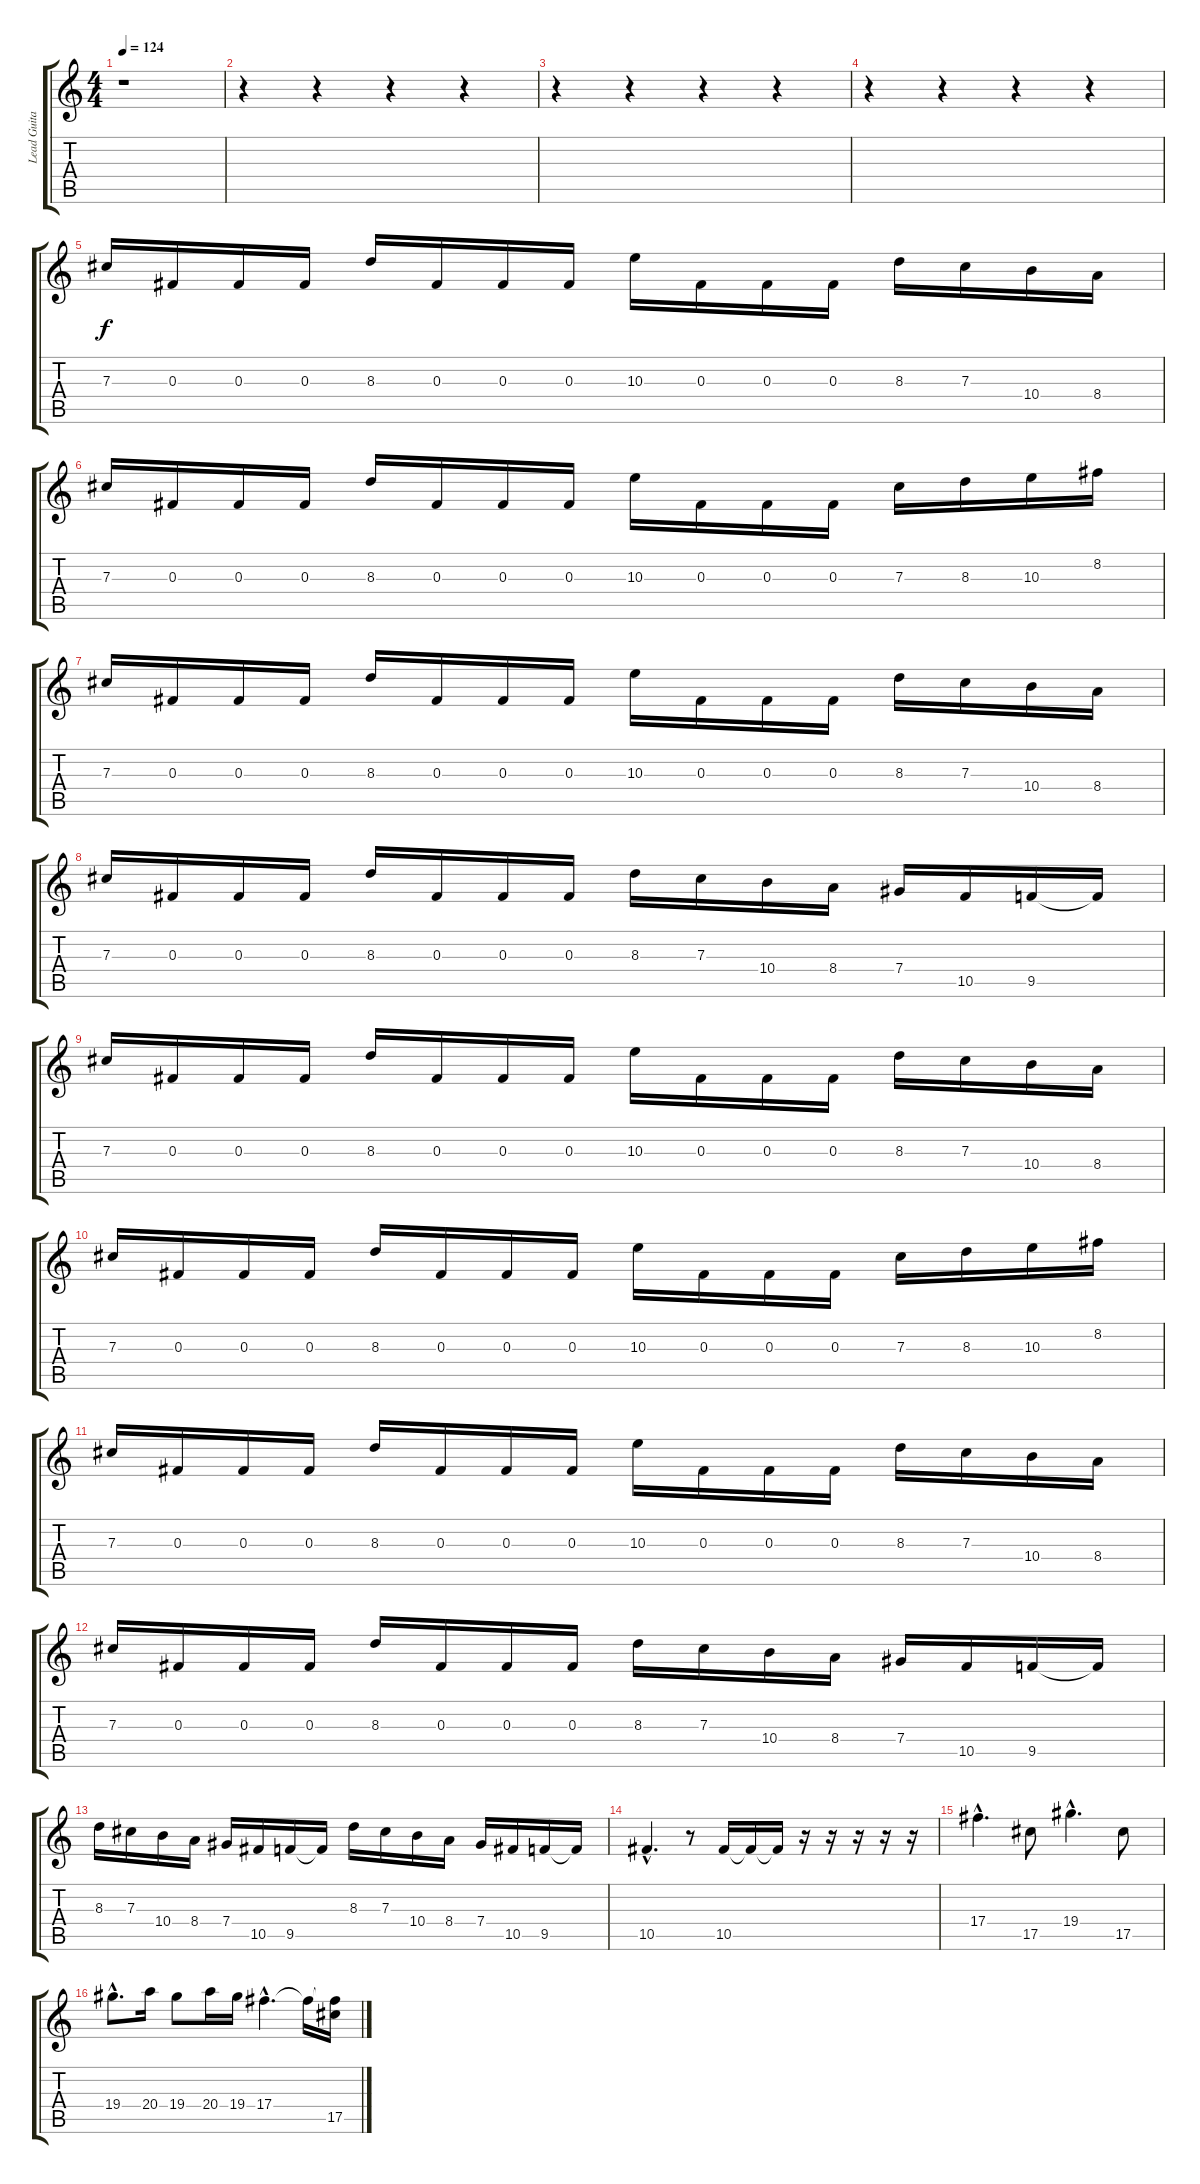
\track ("Lead Guitar" "Lead Guita") {instrument distortionguitar}
\staff {score tabs}
\tuning (Eb4 Bb3 Gb3 Db3 Ab2 Eb2) {hide}
\ts (4 4)
\tempo 124
\clef g2
\ks c
r.1{dy f instrument distortionguitar} |
r.4 r.4 r.4 r.4 |
r.4 r.4 r.4 r.4 |
r.4 r.4 r.4 r.4 |
7.3.16 0.3.16 0.3.16 0.3.16 8.3.16 0.3.16 0.3.16 0.3.16 10.3.16 0.3.16 0.3.16 0.3.16 8.3.16 7.3.16 10.4.16 8.4.16 |
7.3.16 0.3.16 0.3.16 0.3.16 8.3.16 0.3.16 0.3.16 0.3.16 10.3.16 0.3.16 0.3.16 0.3.16 7.3.16 8.3.16 10.3.16 8.2.16 |
7.3.16 0.3.16 0.3.16 0.3.16 8.3.16 0.3.16 0.3.16 0.3.16 10.3.16 0.3.16 0.3.16 0.3.16 8.3.16 7.3.16 10.4.16 8.4.16 |
7.3.16 0.3.16 0.3.16 0.3.16 8.3.16 0.3.16 0.3.16 0.3.16 8.3.16 7.3.16 10.4.16 8.4.16 7.4.16 10.5.16 9.5.16 9.5{t}.16 |
7.3.16 0.3.16 0.3.16 0.3.16 8.3.16 0.3.16 0.3.16 0.3.16 10.3.16 0.3.16 0.3.16 0.3.16 8.3.16 7.3.16 10.4.16 8.4.16 |
7.3.16 0.3.16 0.3.16 0.3.16 8.3.16 0.3.16 0.3.16 0.3.16 10.3.16 0.3.16 0.3.16 0.3.16 7.3.16 8.3.16 10.3.16 8.2.16 |
7.3.16 0.3.16 0.3.16 0.3.16 8.3.16 0.3.16 0.3.16 0.3.16 10.3.16 0.3.16 0.3.16 0.3.16 8.3.16 7.3.16 10.4.16 8.4.16 |
7.3.16 0.3.16 0.3.16 0.3.16 8.3.16 0.3.16 0.3.16 0.3.16 8.3.16 7.3.16 10.4.16 8.4.16 7.4.16 10.5.16 9.5.16 9.5{t}.16 |
8.3.16 7.3.16 10.4.16 8.4.16 7.4.16 10.5.16 9.5.16 9.5{t}.16 8.3.16 7.3.16 10.4.16 8.4.16 7.4.16 10.5.16 9.5.16 9.5{t}.16 |
10.5{hac}.4{d} r.8 10.5.16 10.5{t}.16 10.5{t}.16 r.16 r.16 r.16 r.16 r.16 |
17.4{hac}.4{d} 17.5.8 19.4{hac}.4{d} 17.5.8 |
19.4{hac}.8{d} 20.4.16 19.4.8 20.4.16 19.4.16 17.4{hac}.4{d} 17.4{t}.16 (17.4{t} 17.5).16
